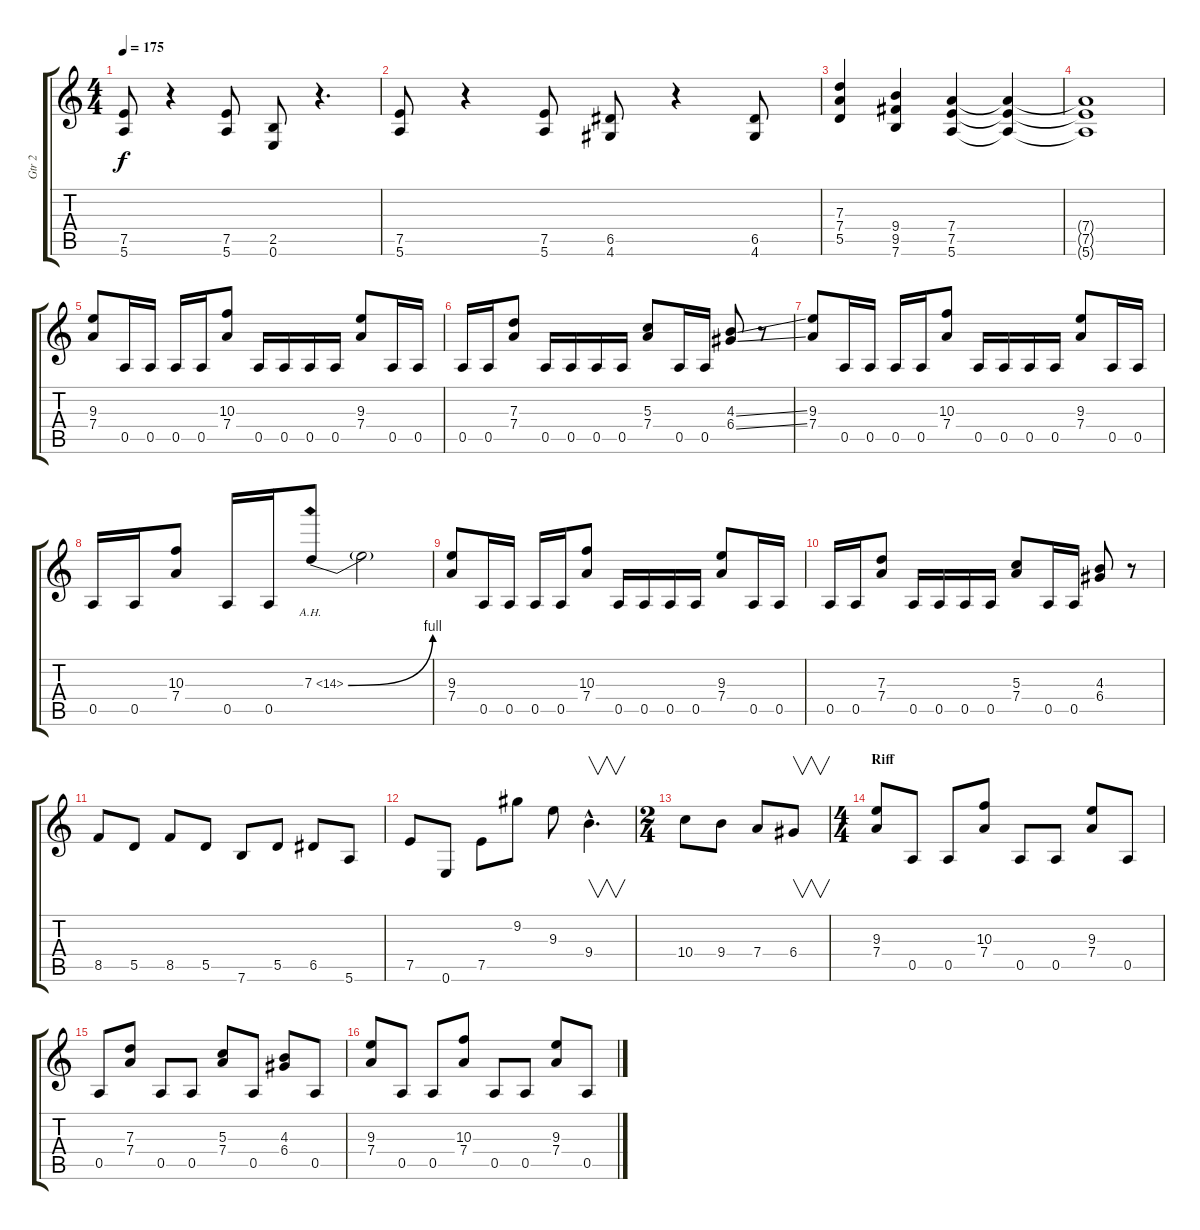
\track ("Gtr 2" "Gtr 2") {instrument overdrivenguitar}
\staff {score tabs}
\tuning (E4 B3 G3 D3 A2 E2) {hide}
\ts (4 4)
\tempo 175
\clef g2
\ks c
(7.5 5.6).8{dy f} r.4 (7.5 5.6).8 (2.5 0.6).8 r.4{d} |
(7.5 5.6).8 r.4 (7.5 5.6).8 (6.5 4.6).8 r.4 (6.5 4.6).8 |
(7.3 7.4 5.5).4 (9.4 9.5 7.6).4 (7.4 7.5 5.6).4 (7.4{t} 7.5{t} 5.6{t}).4 |
(7.4{t} 7.5{t} 5.6{t}).1 |
(9.3 7.4).8 0.5.16 0.5.16 0.5.16 0.5.16 (10.3 7.4).8 0.5.16 0.5.16 0.5.16 0.5.16 (9.3 7.4).8 0.5.16 0.5.16 |
0.5.16 0.5.16 (7.3 7.4).8 0.5.16 0.5.16 0.5.16 0.5.16 (5.3 7.4).8 0.5.16 0.5.16 (4.3{ss} 6.4{ss}).8 r.8 |
(9.3 7.4).8 0.5.16 0.5.16 0.5.16 0.5.16 (10.3 7.4).8 0.5.16 0.5.16 0.5.16 0.5.16 (9.3 7.4).8 0.5.16 0.5.16 |
0.5.16 0.5.16 (10.3 7.4).8 0.5.16 0.5.16 7.3{be (bend 0 0 60 4) ah 7}.8 7.3{t}.2 |
(9.3 7.4).8 0.5.16 0.5.16 0.5.16 0.5.16 (10.3 7.4).8 0.5.16 0.5.16 0.5.16 0.5.16 (9.3 7.4).8 0.5.16 0.5.16 |
0.5.16 0.5.16 (7.3 7.4).8 0.5.16 0.5.16 0.5.16 0.5.16 (5.3 7.4).8 0.5.16 0.5.16 (4.3 6.4).8 r.8 |
8.5.8 5.5.8 8.5.8 5.5.8 7.6.8 5.5.8 6.5.8 5.6.8 |
7.5.8 0.6.8 7.5.8 9.2.8 9.3.8 9.4{hac}.4{v d} |
\ts (2 4)
10.4.8 9.4.8 7.4.8 6.4.8{v} |
\ts (4 4)
\section ("" "Riff")
(9.3 7.4).8 0.5.8 0.5.8 (10.3 7.4).8 0.5.8 0.5.8 (9.3 7.4).8 0.5.8 |
0.5.8 (7.3 7.4).8 0.5.8 0.5.8 (5.3 7.4).8 0.5.8 (4.3 6.4).8 0.5.8 |
(9.3 7.4).8 0.5.8 0.5.8 (10.3 7.4).8 0.5.8 0.5.8 (9.3 7.4).8 0.5.8
